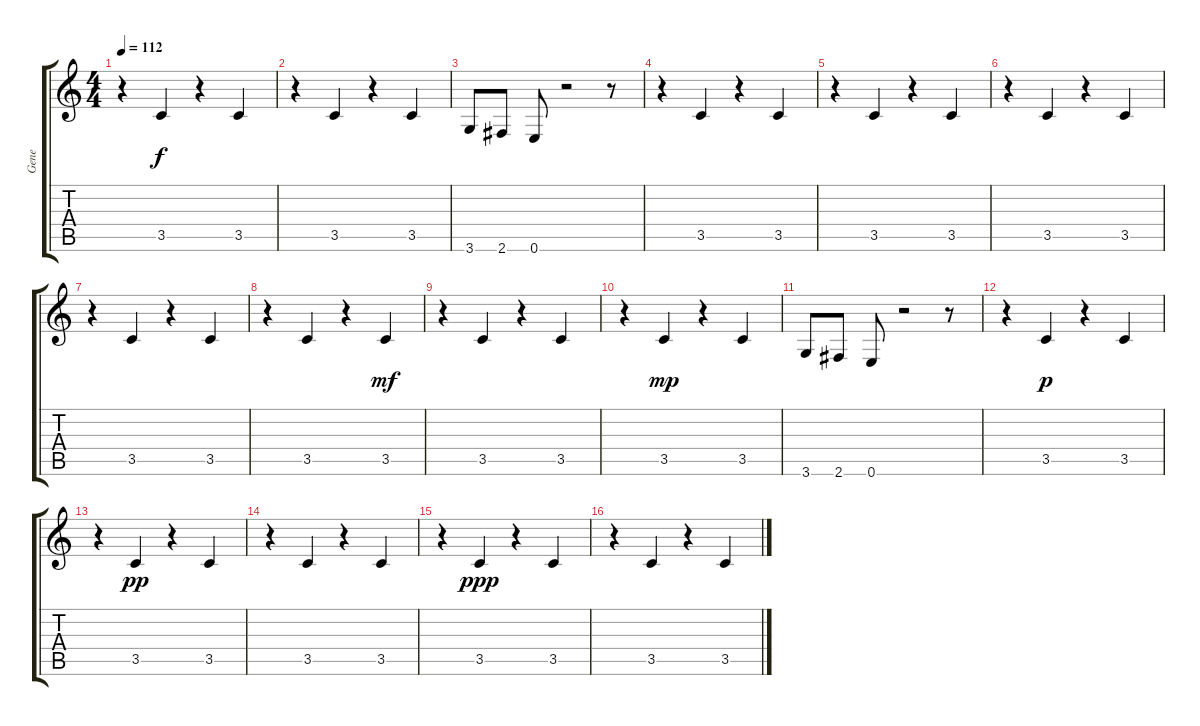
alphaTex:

\track ("Gene" "Gene") {instrument electricbasspick}
\staff {score tabs}
\tuning (E4 B3 G3 D3 A2 E2) {hide}
\ts (4 4)
\tempo 112
\clef g2
\ks c
r.4{dy f} 3.5.4 r.4 3.5.4 |
r.4 3.5.4 r.4 3.5.4 |
3.6.8 2.6.8 0.6.8 r.2 r.8 |
r.4 3.5.4 r.4 3.5.4 |
r.4 3.5.4 r.4 3.5.4 |
r.4 3.5.4 r.4 3.5.4 |
r.4 3.5.4 r.4 3.5.4 |
r.4 3.5.4 r.4 3.5.4{dy mf} |
r.4 3.5.4 r.4 3.5.4 |
r.4 3.5.4{dy mp} r.4 3.5.4 |
3.6.8 2.6.8 0.6.8 r.2 r.8 |
r.4 3.5.4{dy p} r.4 3.5.4 |
r.4 3.5.4{dy pp} r.4 3.5.4 |
r.4 3.5.4 r.4 3.5.4 |
r.4 3.5.4{dy ppp} r.4 3.5.4 |
r.4 3.5.4 r.4 3.5.4
